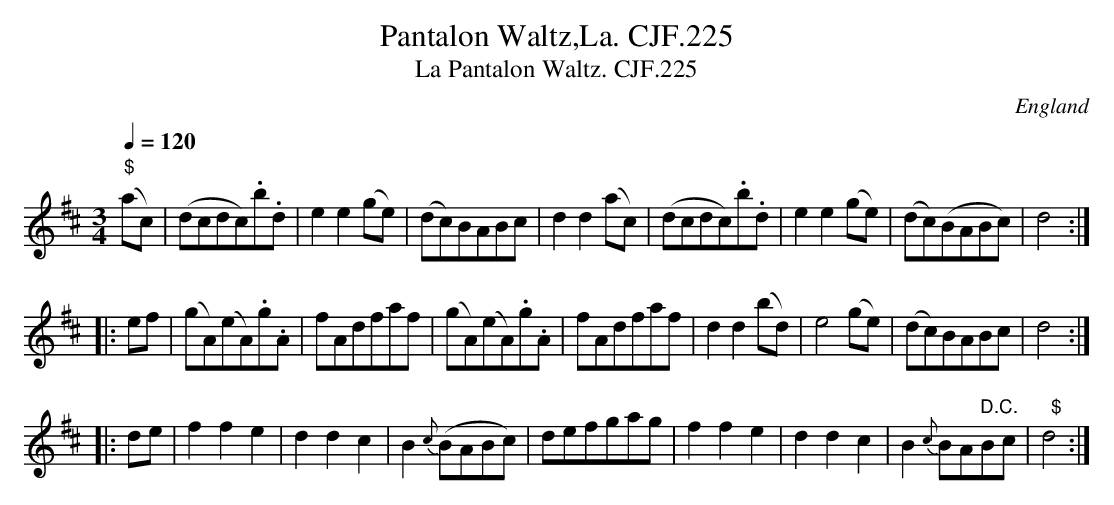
X:1
T:Pantalon Waltz,La. CJF.225
T:La Pantalon Waltz. CJF.225
L:1/8
M:3/4
O:England
Q:1/4=120
K:D
"$"(ac)|(dcdc).b.d|e2e2(ge)|(dc)BABc|d2d2(ac)|\
(dcdc).b.d|e2e2(ge)|(dc)(BABc)|d4:|!
|:ef|(gA)(eA).g.A|fAdfaf|(gA)(eA).g.A|fAdfaf|\
d2d2(bd)|e4(ge)|(dc)BABc|d4:|!
|:de|f2f2e2|d2d2c2|B2{c}(BABc)|defgag|f2f2e2|\
d2d2c2|B2{c}BA" D.C."Bc|"  $"d4:|
